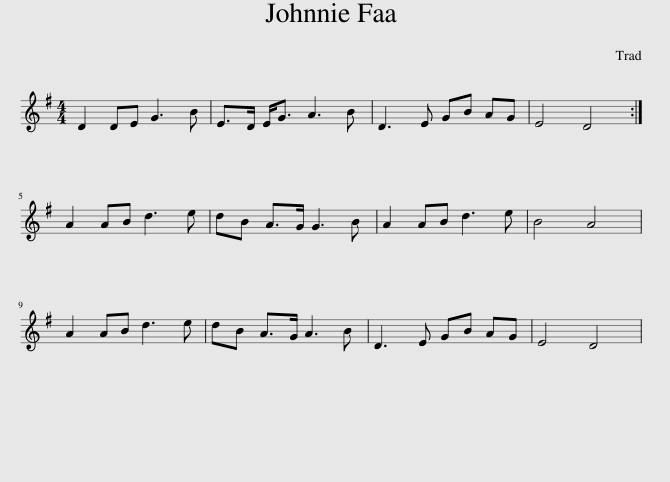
X:1
L:1/8
M:4/4
I:linebreak $
K:G
V:1 treble
V:1
 D2 DE G3 B | E>D E<G A3 B | D3 E GB AG | E4 D4 :|$ A2 AB d3 e | %5
 dB A>G G3 B | A2 AB d3 e | B4 A4 |$ A2 AB d3 e | dB A>G A3 B | %10
 D3 E GB AG | E4 D4 | %12
